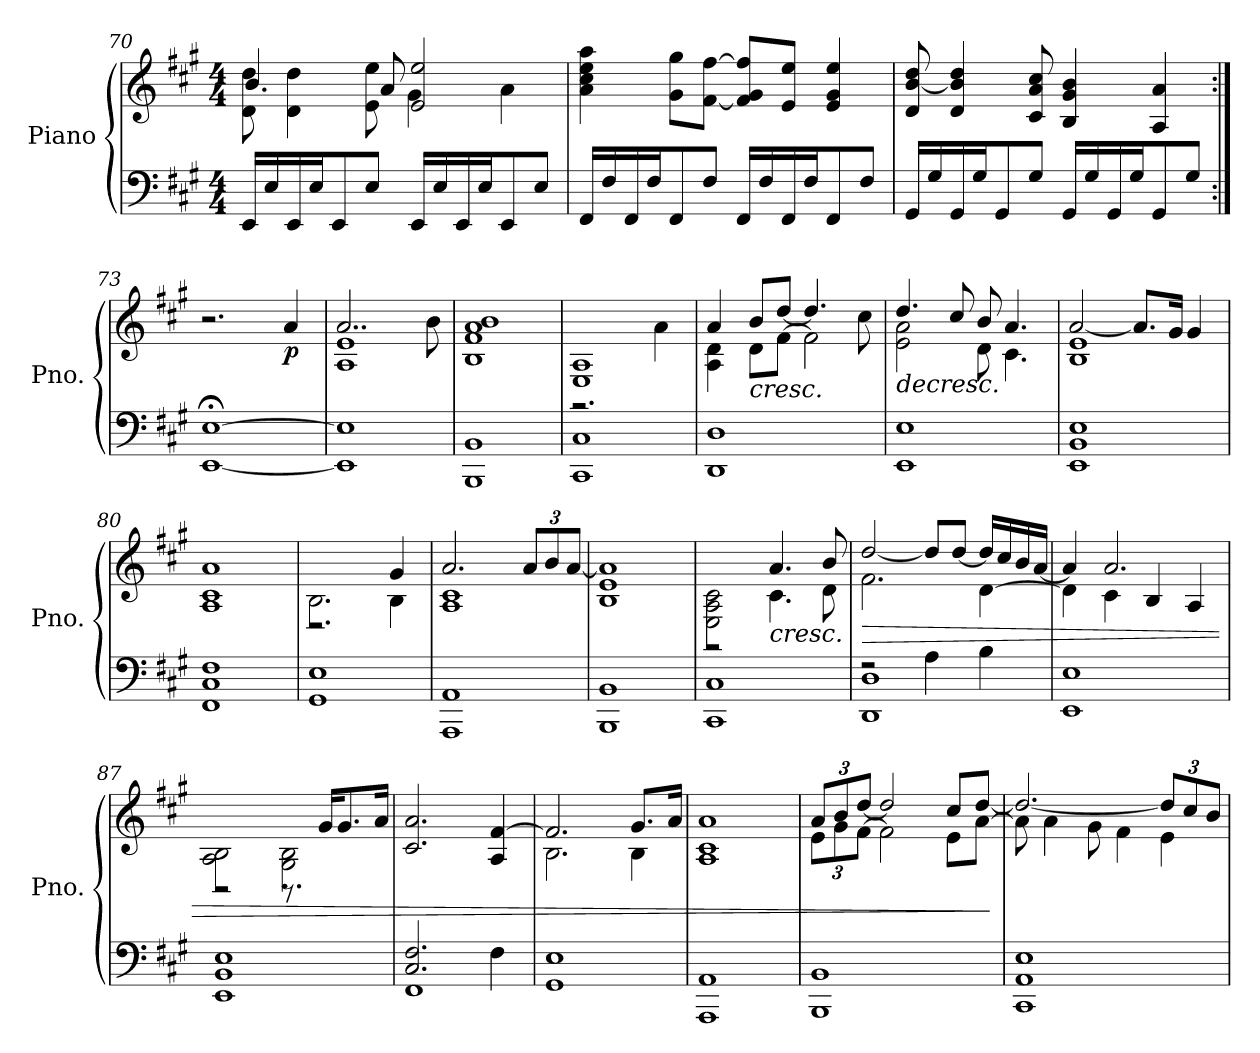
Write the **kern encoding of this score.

**kern	**kern	**dynam
*part1	*part1	*part1
*staff2	*staff1	*staff1/2
*I"Piano	*	*
*I'Pno.	*	*
!!LO:LB:g=z
*clefF4	*clefG2	*
*k[f#c#g#]	*k[f#c#g#]	*
*A:	*A:	*
*M4/4	*M4/4	*
=70	=70	=70
*	*^	*
16EE/LL	8d\ 8dd\	4.b/	.
16E/	.	.	.
16EE/	4d\ 4dd\	.	.
16E/J	.	.	.
8EE/	.	.	.
8E/J	8e\ 8ee\	8a/	.
16EE/LL	2e/ 2ee/	4g#\	.
16E/	.	.	.
16EE/	.	.	.
16E/J	.	.	.
8EE/	.	4a\	.
8E/J	.	.	.
*	*v	*v	*
=71	=71	=71
16FF#/LL	4a\ 4cc#\ 4ee\ 4aa\	.
16F#/	.	.
16FF#/	.	.
16F#/J	.	.
8FF#/	8g#\ 8gg#\L	.
8F#/J	[8f#\ [8ff#\J	.
16FF#/LL	8f#/] 8g#/ 8ff#/]L	.
16F#/	.	.
16FF#/	8e/ 8ee/J	.
16F#/J	.	.
8FF#/	4e/ 4g#/ 4ee/	.
8F#/J	.	.
!!LO:LB:g=z
=72	=72	=72
16GG#/LL	8d/ [8b/ 8dd/	.
16G#/	.	.
16GG#/	4d/ 4b/] 4dd/	.
16G#/J	.	.
8GG#/	.	.
8G#/J	8c#/ 8a/ 8cc#/	.
16GG#/LL	4B/ 4g#/ 4b/	.
16G#/	.	.
16GG#/	.	.
16G#/J	.	.
8GG#/	4A/ 4a/	.
8G#/J	.	.
=73:|!	=73:|!	=73:|!
[1EE;< [1E;<	2.r	.
!	!	!LO:DY:b
.	4a/	p
=74	=74	=74
*	*^	*
1EE] 1E]	1A 1e	2..a/	.
.	.	8b\	.
*	*v	*v	*
=75	=75	=75
1BBB 1BB	1B 1f# 1a 1b	.
=76	=76	=76
*	*^	*
1CC# 1C#	1E 1A	2.r	.
.	.	4a\	.
=77	=77	=77	=77
1DD 1D	4A\ 4d\	4a/	.
!	!	!	!LO:HP:b
.	8d\L	8b/L	<
.	[8f#\J	[8dd/J	.
.	2f#\]	4.dd/]	.
.	.	8cc#\	.
!!LO:PB:g=z	!!
=78	=78	=78	=78
!	!	!	!LO:HP:b
1EE 1E	2e\ 2a\	4.dd/	>
.	.	8cc#/	.
.	8d\	8b/	.
.	4.c#\	4.a/	.
*	*v	*v	*
.	.	[
=79	=79	=79
*	*^	*
1EE 1BB 1E	1B 1e	[2a/	.
.	.	8.a/L]	.
.	.	16g#/Jk	.
.	.	4g#/	.
*	*v	*v	*
=80	=80	=80
1FF# 1C# 1F#	1A 1c# 1a	.
=81	=81	=81
*	*^	*
1GG# 1E	2.B\	2.r	.
.	4B\	4g#/	.
=82	=82	=82	=82
1AAA 1AA	1A 1c#	2.a/	.
*	*	*Xbrackettup	*
.	.	12a/L	.
.	.	12b/	.
.	.	[12a/J	.
=83	=83	=83	=83
1BBB 1BB	1B 1e	1a]	.
!!LO:PB:g=z	!!
=84	=84	=84	=84
1CC# 1C#	2E\ 2A\ 2c#\	2r	.
!	!	!	!LO:HP:b
.	4.c#\	4.a/	<
.	8d\	8b/	.
*	*v	*v	*
.	.	]
!!LO:PB:g=z
=85	=85	=85
*^	*	*
!	!	!	!LO:HP:b
*	*	*^	*
1DD 1D	2rF	2.f#\	[2dd/	>
.	4A\	.	8dd/L]	.
.	.	.	[8dd/J	.
.	4B\	[4d\	16dd/LL]	.
.	.	.	16cc#/	.
.	.	.	16b/	.
.	.	.	[16a/JJ	.
*v	*v	*	*	*
*	*v	*v	*
.	.	[
=86	=86	=86
*	*^	*
1EE 1E	4d\]	4a/]	.
.	4c#\	2.a/	.
.	4B/	.	.
.	4A/	.	.
=87	=87	=87	=87
1EE 1BB 1E	2A\ 2B\	2r	.
.	2G#\ 2B\	8.r	.
.	.	16g#/KL	.
.	.	8.g#/	.
.	.	16a/Jk	.
*	*v	*v	*
=88	=88	=88
*^	*	*
1FF#	2.C#/ 2.F#/	2.c#/ 2.a/	.
.	4F#\	4A/ [4f#/	.
*v	*v	*	*
=89	=89	=89
*	*^	*
1GG# 1E	2.f#/]	2.B\	.
.	8.g#/L	4B\	.
.	16a/Jk	.	.
*	*v	*v	*
!!LO:PB:g=z
=90	=90	=90
1AAA 1AA	1A 1c# 1a	.
!!LO:PB:g=z
=91	=91	=91
*	*^	*
1BBB 1BB	12e\L	12a/L	.
.	12g#\	12b/	.
.	[12f#\J	[12dd/J	.
.	2f#\]	2dd/]	.
.	8e\L	8cc#/L	.
.	[8a\J	[8dd/J	.
*	*v	*v	*
.	.	]
=92	=92	=92
*	*^	*
1CC# 1AA 1E	8a\]	2.dd/_	.
.	4a\	.	.
.	8g#\	.	.
.	4f#\	.	.
.	4e\	12dd/L]	.
.	.	12cc#/	.
.	.	12b/J	.
*	*v	*v	*
=	=	=
*-	*-	*-
